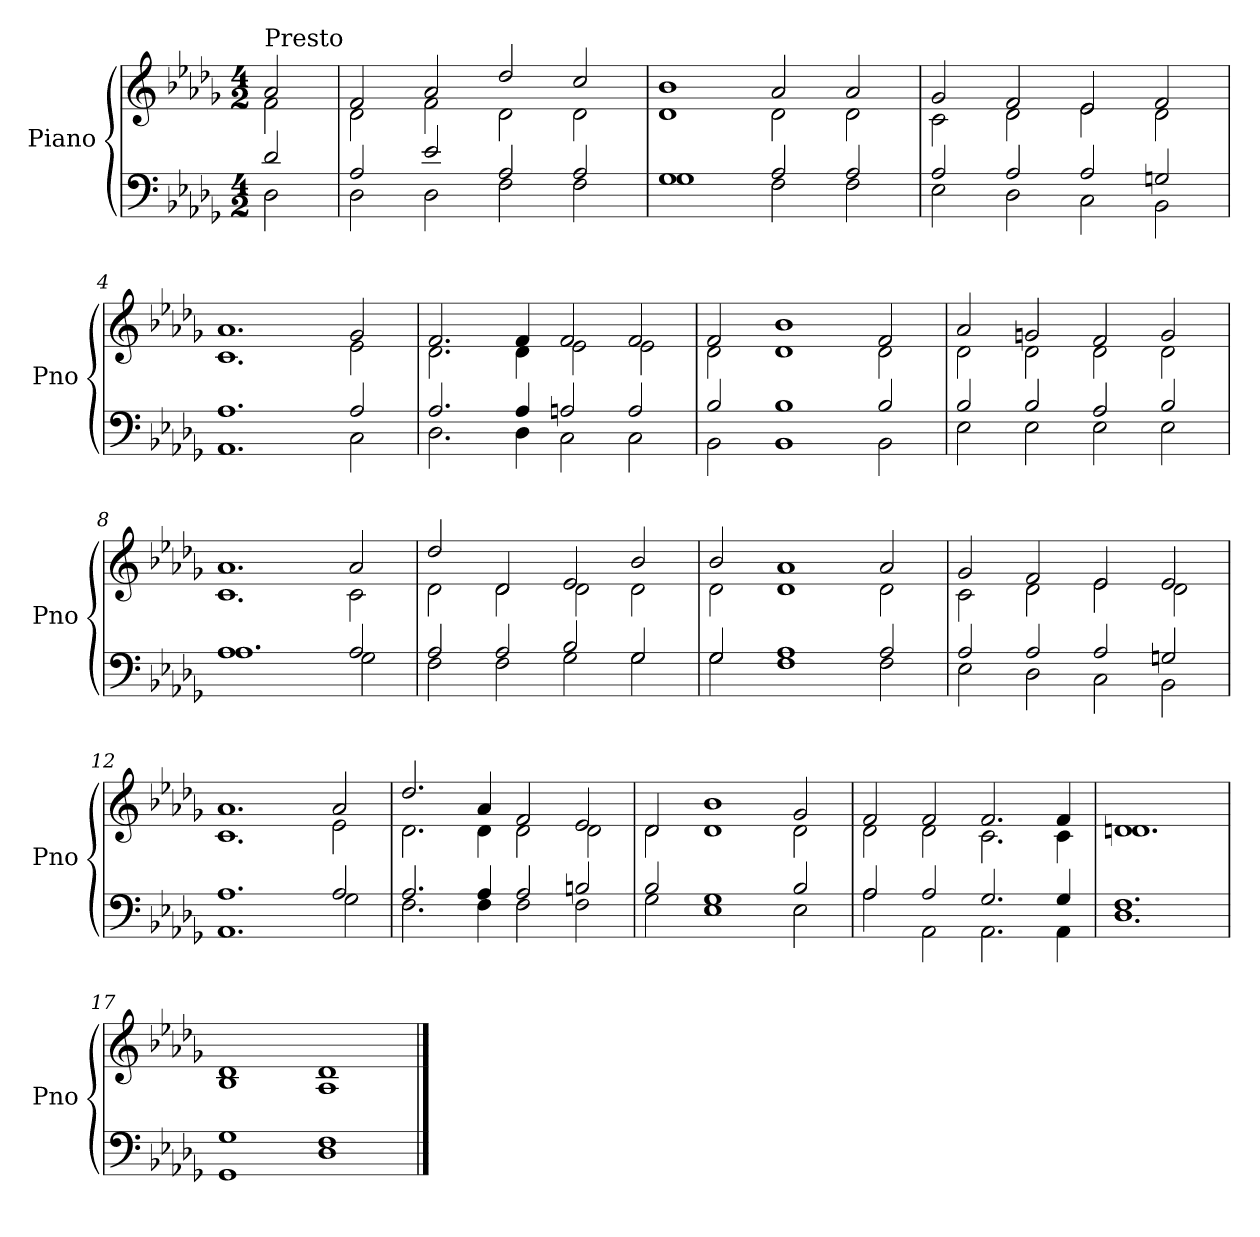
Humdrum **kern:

**kern	**kern
*part1	*part1
*staff2	*staff1
*I"Piano	*
*I'Pno	*
*clefF4	*clefG2
*k[b-e-a-d-g-]	*k[b-e-a-d-g-]
*D-:	*D-:
*M4/2	*M4/2
=	=
*^	*^
!	!	!LO:TX:a:t=Presto	!
2d-/	2D-\	2a-/	2f\
=1	=1	=1	=1
2A-/	2D-\	2f/	2d-\
2e-/	2D-\	2a-/	2f\
2A-/	2F\	2dd-/	2d-\
2A-/	2F\	2cc/	2d-\
=2	=2	=2	=2
1G-	1G-	1b-	1d-
2A-/	2F\	2a-/	2d-\
2A-/	2F\	2a-/	2d-\
=3	=3	=3	=3
2A-/	2E-\	2g-/	2c\
2A-/	2D-\	2f/	2d-\
2A-/	2C\	2e-/	2e-\
2Gn/	2BB-\	2f/	2d-\
=4	=4	=4	=4
1.A-	1.AA-	1.a-	1.c
2A-/	2C\	2g-/	2e-\
=5	=5	=5	=5
2.A-/	2.D-\	2.f/	2.d-\
4A-/	4D-\	4f/	4d-\
2An/	2C\	2f/	2e-\
2A/	2C\	2f/	2e-\
=6	=6	=6	=6
2B-/	2BB-\	2f/	2d-\
1B-	1BB-	1b-	1d-
2B-/	2BB-\	2f/	2d-\
!!LO:LB:g=z	!!
=7	=7	=7	=7
2B-/	2E-\	2a-/	2d-\
2B-/	2E-\	2gn/	2d-\
2A-/	2E-\	2f/	2d-\
2B-/	2E-\	2g/	2d-\
=8	=8	=8	=8
1.A-	1.A-	1.a-	1.c
2A-/	2G-\	2a-/	2c\
=9	=9	=9	=9
2A-/	2F\	2dd-/	2d-\
2A-/	2F\	2d-/	2d-\
2B-/	2G-\	2e-/	2d-\
2G-/	2G-\	2b-/	2d-\
=10	=10	=10	=10
2G-/	2G-\	2b-/	2d-\
1A-	1F	1a-	1d-
2A-/	2F\	2a-/	2d-\
=11	=11	=11	=11
2A-/	2E-\	2g-/	2c\
2A-/	2D-\	2f/	2d-\
2A-/	2C\	2e-/	2e-\
2Gn/	2BB-\	2e-/	2d-\
=12	=12	=12	=12
1.A-	1.AA-	1.a-	1.c
2A-/	2G-\	2a-/	2e-\
=13	=13	=13	=13
2.A-/	2.F\	2.dd-/	2.d-\
4A-/	4F\	4a-/	4d-\
2A-/	2F\	2f/	2d-\
2Bn/	2F\	2e-/	2d-\
!!LO:LB:g=z	!!
=14	=14	=14	=14
2B-/	2G-\	2d-/	2d-\
1G-	1E-	1b-	1d-
2B-/	2E-\	2g-/	2d-\
=15	=15	=15	=15
2A-/	2A-\	2f/	2d-\
2A-/	2AA-\	2f/	2d-\
2.G-/	2.AA-\	2.f/	2.c\
4G-/	4AA-\	4f/	4c\
=16	=16	=16	=16
1.F	1.D-	1.d-	1.d
=17	=17	=17	=17
1G-	1GG-	1d-	1B-
1F	1D-	1d-	1A-
*v	*v	*	*
*	*v	*v
==	==
*-	*-
